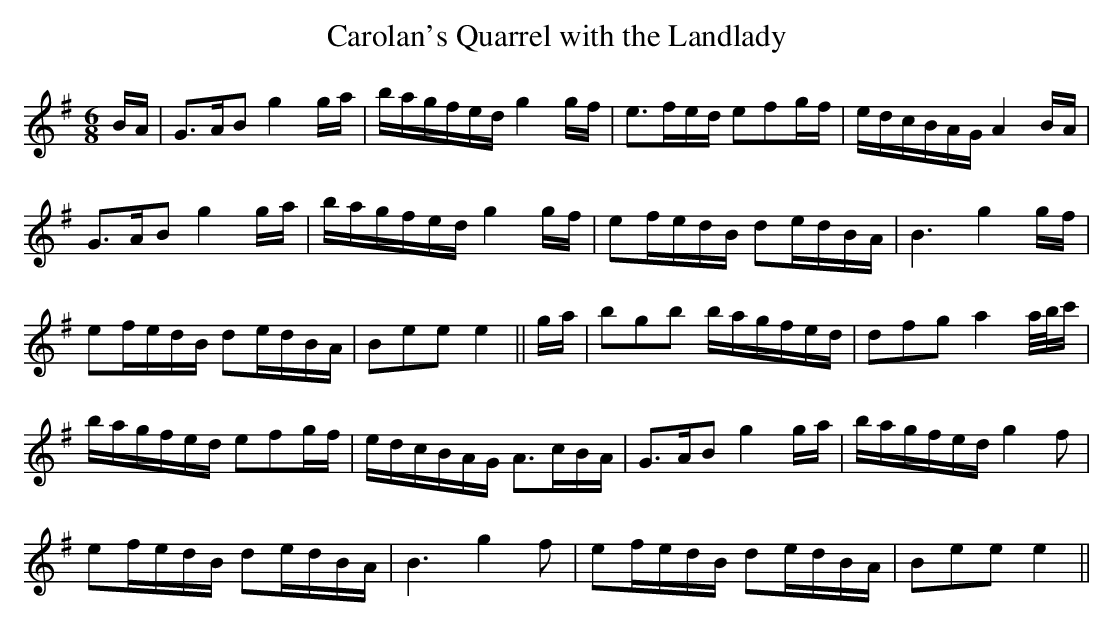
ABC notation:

X:1
T:Carolan's Quarrel with the Landlady
M:6/8
L:1/8
K:G
B/A/|G>AB g2 g/a/|b/a/g/f/e/d/ g2 g/f/|e>fe/d/ efg/f/|e/d/c/B/A/G/ A2 B/A/|
G>AB g2 g/a/|b/a/g/f/e/d/ g2 g/f/|ef/e/d/B/ de/d/B/A/|B3 g2 g/f/|
ef/e/d/B/ de/d/B/A/|Bee e2||g/a/|bgb b/a/g/f/e/d/|dfg a2 a/4b/4c'/|
b/a/g/f/e/d/ efg/f/|e/d/c/B/A/G/ A>cB/A/|G>AB g2 g/a/|b/a/g/f/e/d/ g2f|
ef/e/d/B/ de/d/B/A/|B3 g2f|ef/e/d/B/ de/d/B/A/|Bee e2||
